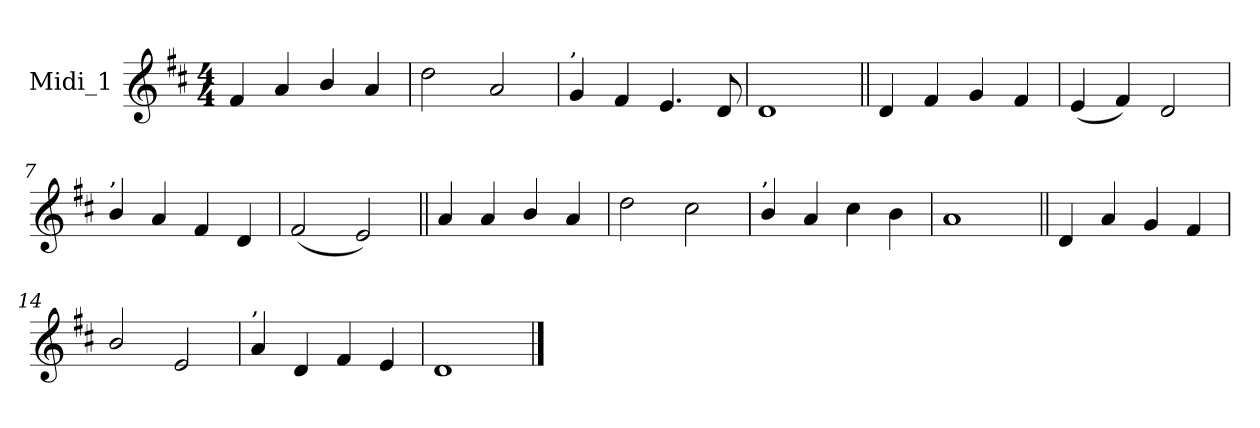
**kern
*part1
*staff1
*I"Midi_1
*clefG2
*k[f#c#]
*D:
*M4/4
=1
4f#
4a
4b/
4a
=2
2dd
2a
=3
!LO:TX:a:t=,
4g
4f#
4.e
8d
=4
1d
!!LO:LB:g=z
=5||
4d
4f#
4g
4f#
=6
(<4e
4f#)
2d
=7
!LO:TX:a:t=,
4b/
4a
4f#
4d
=8
(<2f#
2e)
!!LO:LB:g=z
=9||
4a
4a
4b/
4a
=10
2dd
2cc#
=11
!LO:TX:a:t=,
4b/
4a
4cc#
4b
=12
1a
!!LO:LB:g=z
=13||
4d
4a/
4g
4f#
=14
2b/
2e
=15
!LO:TX:a:t=,
4a/
4d
4f#
4e
=16
1d
==
*-
